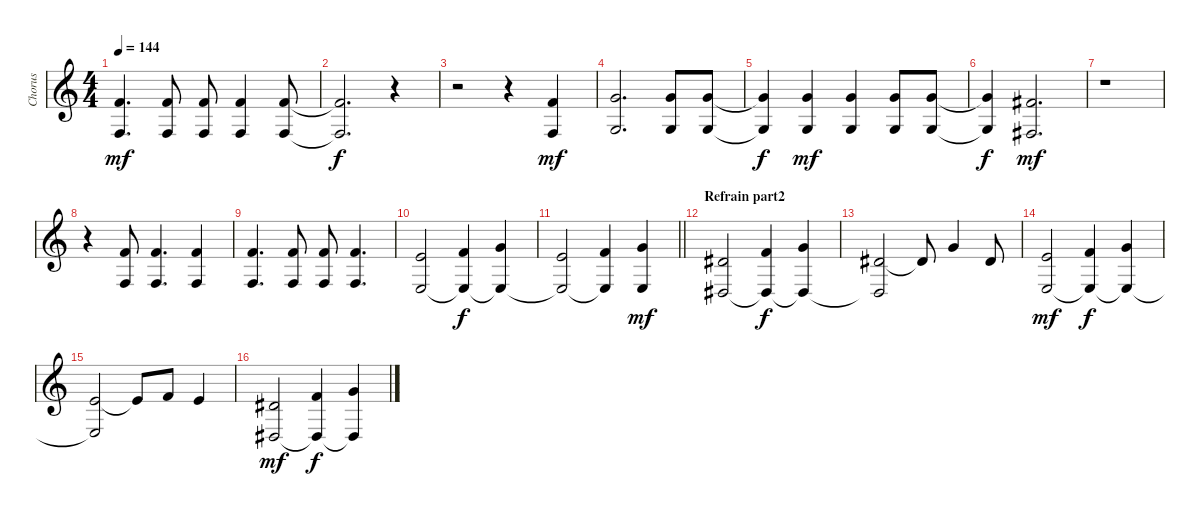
\track ("Chorus" "Chorus") {instrument choiraahs}
\staff {score}
\tuning (E4 B3 G3 D3 A2 E2) {hide}
\ts (4 4)
\tempo 144
\clef g2
\ks c
(6.2 3.4).4{d dy mf} (6.2 3.4).8 (6.2 3.4).8 (6.2 3.4).4 (6.2 3.4).8 |
(6.2{t} 3.4{t}).2{d dy f} r.4 |
r.2 r.4 (6.2 3.4).4{dy mf} |
(8.2 5.4).2{d} (8.2 5.4).8 (8.2 5.4).8 |
(8.2{t} 5.4{t}).4{dy f} (8.2 5.4).4{dy mf} (8.2 5.4).4 (8.2 5.4).8 (8.2 5.4).8 |
(8.2{t} 5.4{t}).4{dy f} (7.2 4.4).2{d dy mf} |
r.1 |
r.4 (6.2 3.4).8 (6.2 3.4).4{d} (6.2 3.4).4 |
(6.2 3.4).4{d} (6.2 3.4).8 (6.2 3.4).8 (6.2 3.4).4{d} |
(5.2 2.4).2 (6.2 2.4{t}).4{dy f} (8.2 2.4{t}).4 |
\barLineRight lightlight
(5.2 2.4{t}).2 (6.2 2.4{t}).4 (8.2 2.4).4{dy mf volume 7} |
\section ("" "Refrain part2")
(4.2 1.4).2 (6.2 1.4{t}).4{dy f} (8.2 1.4{t}).4 |
(4.2 1.4{t}).2 4.2{t}.8 8.2.4 4.2.8 |
(5.2 2.4).2{dy mf} (6.2 2.4{t}).4{dy f} (8.2 2.4{t}).4 |
(5.2 2.4{t}).2 5.2{t}.8 6.2.8 5.2.4 |
(4.2 1.4).2{dy mf} (6.2 1.4{t}).4{dy f} (8.2 1.4{t}).4
